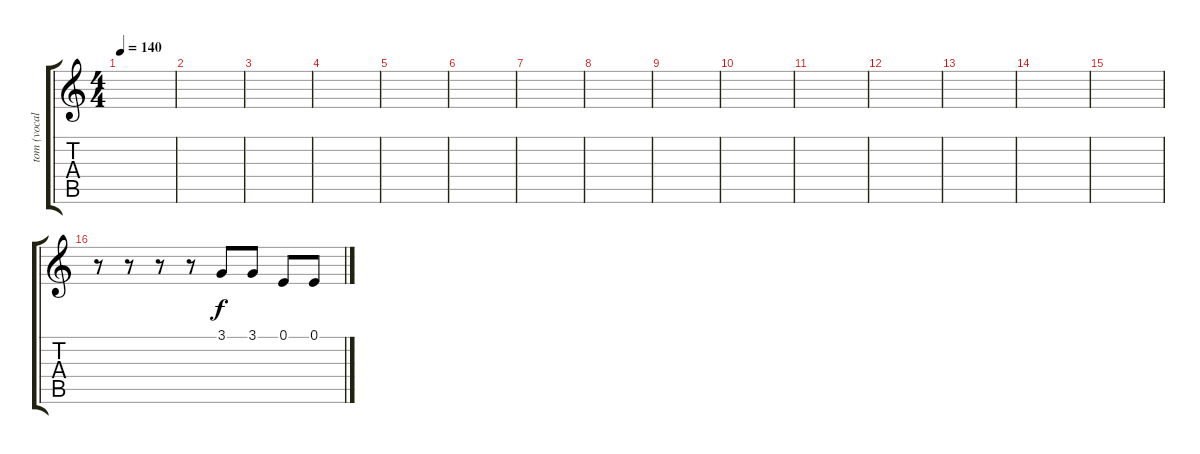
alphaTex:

\track ("tom (vocal)" "tom (vocal") {instrument trumpet}
\staff {score tabs}
\tuning (E4 B3 G3 D3 A2 E2) {hide}
\ts (4 4)
\tempo 140
\clef g2
\ks c
|
|
|
|
|
|
|
|
|
|
|
|
|
|
|
r.8 r.8 r.8 r.8 3.1.8 3.1.8 0.1.8 0.1.8
